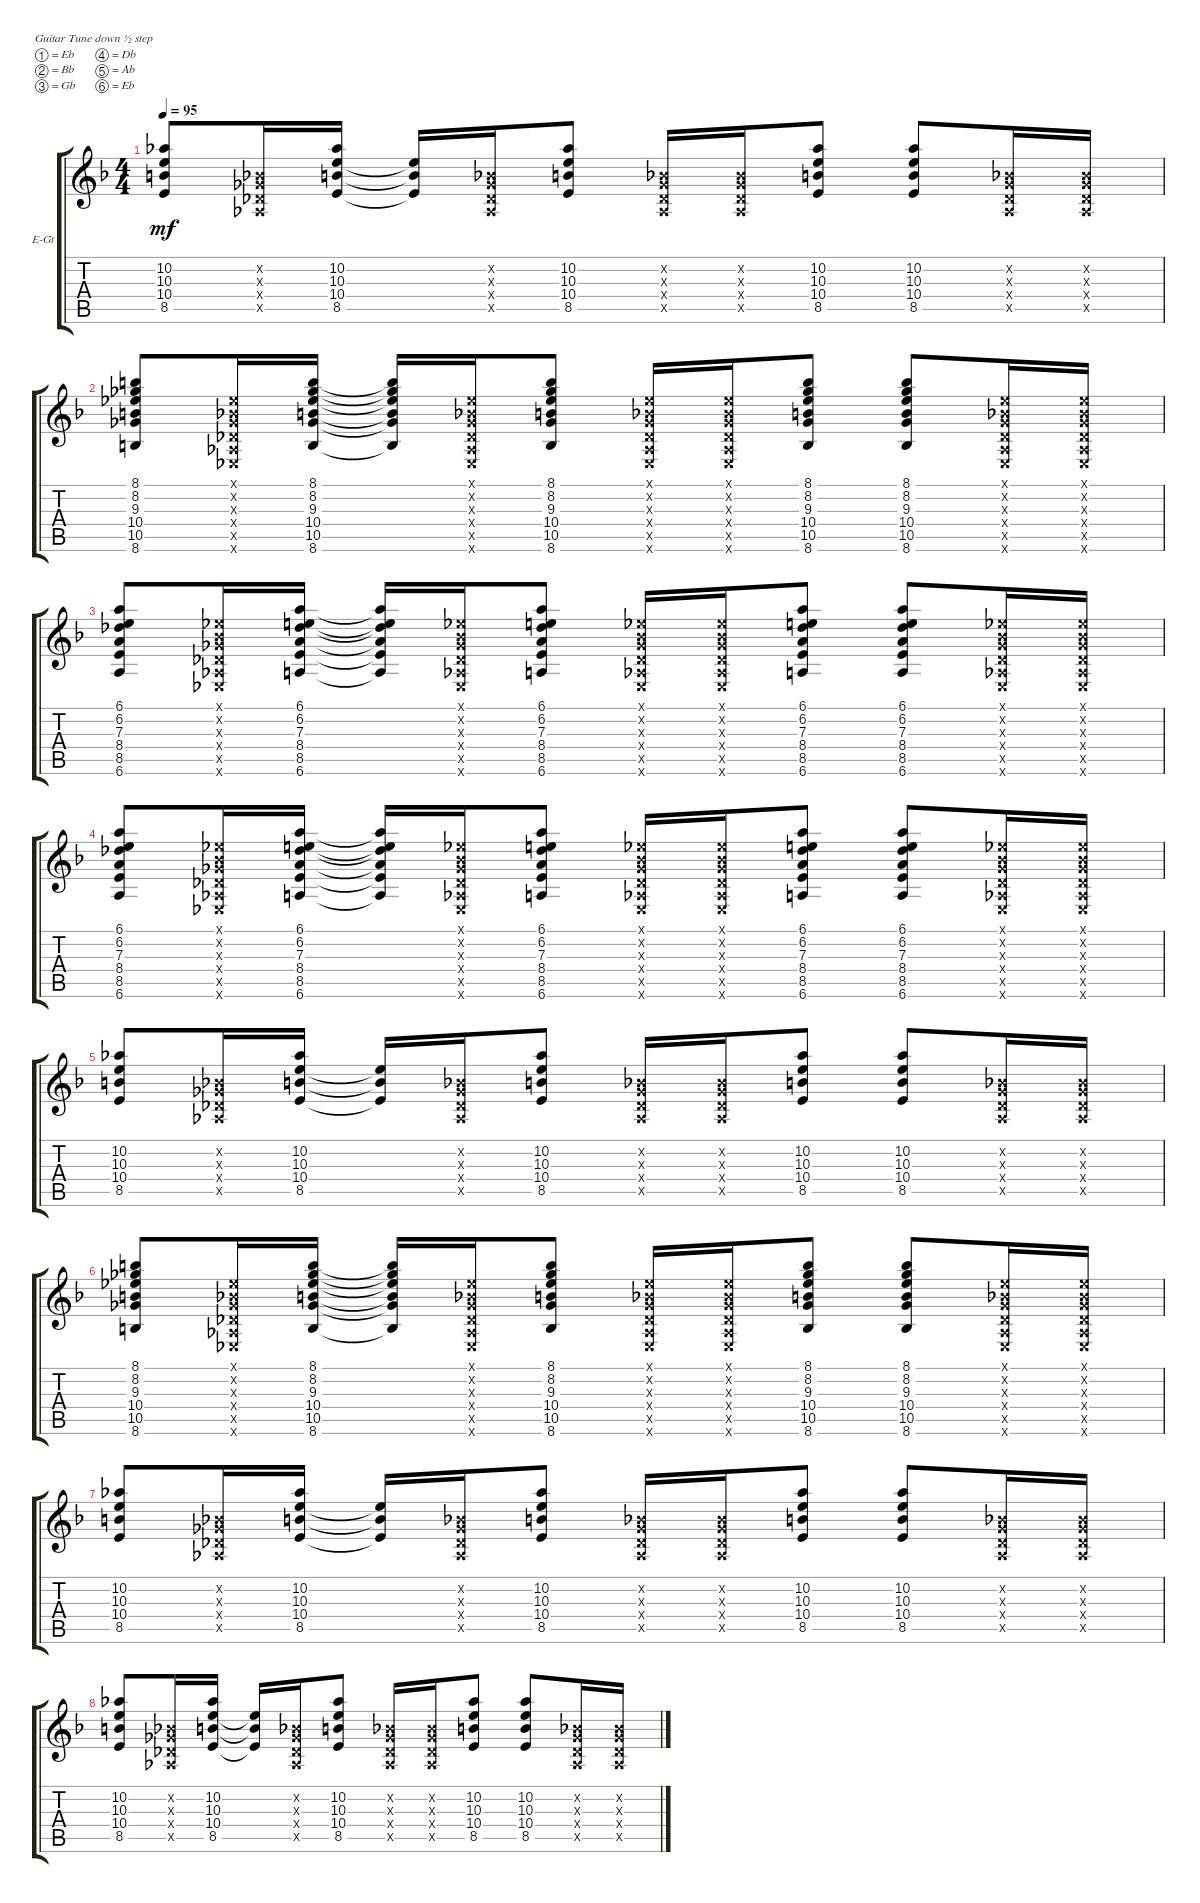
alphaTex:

\defaultSystemsLayout 4
\bracketExtendMode groupsimilarinstruments
\firstSystemTrackNameOrientation horizontal
\otherSystemsTrackNameOrientation horizontal
\track ("Electric Guitar2" "E-Gt") {solo instrument distortionguitar}
\staff {score tabs}
\tuning (Eb4 Bb3 Gb3 Db3 Ab2 Eb2)
\ts (4 4)
\tempo 95
\clef g2
\ks f
(8.5 10.4 10.3 10.2).8{dy mf} (0.3{x} 0.4{x} 0.5{x} 0.2{x}).16 (8.5 10.4 10.3 10.2).16 (8.5{t} 10.4{t} 10.3{t}).16 (0.3{x} 0.4{x} 0.5{x} 0.2{x}).16 (8.5 10.4 10.3 10.2).8 (0.5{x} 0.4{x} 0.3{x} 0.2{x}).16 (0.3{x} 0.4{x} 0.5{x} 0.2{x}).16 (8.5 10.4 10.3 10.2).8 (10.3 10.4 8.5 10.2).8 (0.5{x} 0.4{x} 0.3{x} 0.2{x}).16 (0.3{x} 0.4{x} 0.5{x} 0.2{x}).16 |
(8.6 10.5 10.4 9.3 8.2 8.1).8 (0.6{x} 0.5{x} 0.3{x} 0.2{x} 0.1{x} 0.4{x}).16 (8.6 10.5 10.4 9.3 8.2 8.1).16 (8.6{t} 10.5{t} 10.4{t} 9.3{t} 8.2{t} 8.1{t}).16 (0.1{x} 0.2{x} 0.3{x} 0.4{x} 0.5{x} 0.6{x}).16 (8.1 8.2 9.3 10.4 10.5 8.6).8 (0.6{x} 0.5{x} 0.4{x} 0.2{x} 0.1{x} 0.3{x}).16 (0.1{x} 0.2{x} 0.3{x} 0.4{x} 0.5{x} 0.6{x}).16 (8.6 10.5 10.4 9.3 8.2 8.1).8 (8.6 10.5 10.4 9.3 8.2 8.1).8 (0.1{x} 0.2{x} 0.3{x} 0.5{x} 0.4{x} 0.6{x}).16 (0.5{x} 0.6{x} 0.4{x} 0.3{x} 0.2{x} 0.1{x}).16 |
(6.6 8.5 8.4 7.3 6.2 6.1).8 (0.6{x} 0.5{x} 0.3{x} 0.2{x} 0.1{x} 0.4{x}).16 (6.6 8.5 8.4 7.3 6.2 6.1).16 (6.6{t} 8.5{t} 8.4{t} 7.3{t} 6.2{t} 6.1{t}).16 (0.1{x} 0.2{x} 0.3{x} 0.4{x} 0.5{x} 0.6{x}).16 (6.1 6.2 7.3 8.4 8.5 6.6).8 (0.6{x} 0.5{x} 0.4{x} 0.2{x} 0.1{x} 0.3{x}).16 (0.1{x} 0.2{x} 0.3{x} 0.4{x} 0.5{x} 0.6{x}).16 (6.6 8.5 8.4 7.3 6.2 6.1).8 (6.6 8.5 8.4 7.3 6.2 6.1).8 (0.1{x} 0.2{x} 0.3{x} 0.5{x} 0.4{x} 0.6{x}).16 (0.5{x} 0.6{x} 0.4{x} 0.3{x} 0.2{x} 0.1{x}).16 |
(6.6 8.5 8.4 7.3 6.2 6.1).8 (0.6{x} 0.5{x} 0.3{x} 0.2{x} 0.1{x} 0.4{x}).16 (6.6 8.5 8.4 7.3 6.2 6.1).16 (6.6{t} 8.5{t} 8.4{t} 7.3{t} 6.2{t} 6.1{t}).16 (0.1{x} 0.2{x} 0.3{x} 0.4{x} 0.5{x} 0.6{x}).16 (6.1 6.2 7.3 8.4 8.5 6.6).8 (0.6{x} 0.5{x} 0.4{x} 0.2{x} 0.1{x} 0.3{x}).16 (0.1{x} 0.2{x} 0.3{x} 0.4{x} 0.5{x} 0.6{x}).16 (6.6 8.5 8.4 7.3 6.2 6.1).8 (6.6 8.5 8.4 7.3 6.2 6.1).8 (0.1{x} 0.2{x} 0.3{x} 0.5{x} 0.4{x} 0.6{x}).16 (0.5{x} 0.6{x} 0.4{x} 0.3{x} 0.2{x} 0.1{x}).16 |
(8.5 10.4 10.3 10.2).8 (0.3{x} 0.4{x} 0.5{x} 0.2{x}).16 (8.5 10.4 10.3 10.2).16 (8.5{t} 10.4{t} 10.3{t}).16 (0.3{x} 0.4{x} 0.5{x} 0.2{x}).16 (8.5 10.4 10.3 10.2).8 (0.5{x} 0.4{x} 0.3{x} 0.2{x}).16 (0.3{x} 0.4{x} 0.5{x} 0.2{x}).16 (8.5 10.4 10.3 10.2).8 (10.3 10.4 8.5 10.2).8 (0.5{x} 0.4{x} 0.3{x} 0.2{x}).16 (0.3{x} 0.4{x} 0.5{x} 0.2{x}).16 |
(8.6 10.5 10.4 9.3 8.2 8.1).8 (0.6{x} 0.5{x} 0.3{x} 0.2{x} 0.1{x} 0.4{x}).16 (8.6 10.5 10.4 9.3 8.2 8.1).16 (8.6{t} 10.5{t} 10.4{t} 9.3{t} 8.2{t} 8.1{t}).16 (0.1{x} 0.2{x} 0.3{x} 0.4{x} 0.5{x} 0.6{x}).16 (8.1 8.2 9.3 10.4 10.5 8.6).8 (0.6{x} 0.5{x} 0.4{x} 0.2{x} 0.1{x} 0.3{x}).16 (0.1{x} 0.2{x} 0.3{x} 0.4{x} 0.5{x} 0.6{x}).16 (8.6 10.5 10.4 9.3 8.2 8.1).8 (8.6 10.5 10.4 9.3 8.2 8.1).8 (0.1{x} 0.2{x} 0.3{x} 0.5{x} 0.4{x} 0.6{x}).16 (0.5{x} 0.6{x} 0.4{x} 0.3{x} 0.2{x} 0.1{x}).16 |
(8.5 10.4 10.3 10.2).8 (0.3{x} 0.4{x} 0.5{x} 0.2{x}).16 (8.5 10.4 10.3 10.2).16 (8.5{t} 10.4{t} 10.3{t}).16 (0.3{x} 0.4{x} 0.5{x} 0.2{x}).16 (8.5 10.4 10.3 10.2).8 (0.5{x} 0.4{x} 0.3{x} 0.2{x}).16 (0.3{x} 0.4{x} 0.5{x} 0.2{x}).16 (8.5 10.4 10.3 10.2).8 (10.3 10.4 8.5 10.2).8 (0.5{x} 0.4{x} 0.3{x} 0.2{x}).16 (0.3{x} 0.4{x} 0.5{x} 0.2{x}).16 |
(8.5 10.4 10.3 10.2).8 (0.3{x} 0.4{x} 0.5{x} 0.2{x}).16 (8.5 10.4 10.3 10.2).16 (8.5{t} 10.4{t} 10.3{t}).16 (0.3{x} 0.4{x} 0.5{x} 0.2{x}).16 (8.5 10.4 10.3 10.2).8 (0.5{x} 0.4{x} 0.3{x} 0.2{x}).16 (0.3{x} 0.4{x} 0.5{x} 0.2{x}).16 (8.5 10.4 10.3 10.2).8 (10.3 10.4 8.5 10.2).8 (0.5{x} 0.4{x} 0.3{x} 0.2{x}).16 (0.3{x} 0.4{x} 0.5{x} 0.2{x}).16
